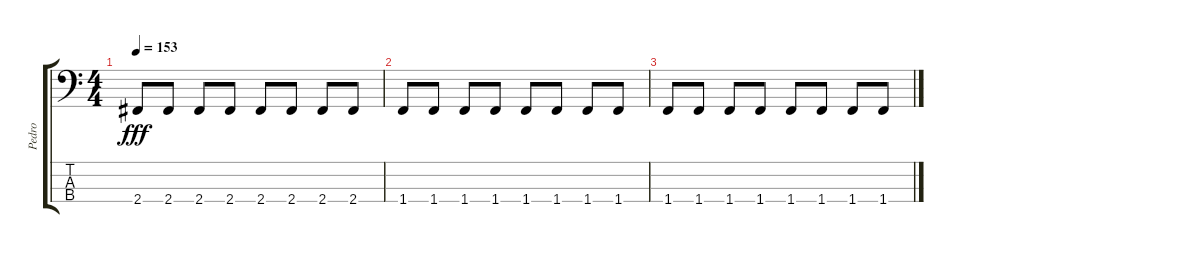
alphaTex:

\track ("Pedro" "Pedro") {instrument electricbassfinger}
\staff {score tabs}
\tuning (G2 D2 A1 E1) {hide}
\ts (4 4)
\tempo 153
\clef f4
\ks c
2.4.8{dy fff} 2.4.8 2.4.8 2.4.8 2.4.8 2.4.8 2.4.8 2.4.8 |
1.4.8 1.4.8 1.4.8 1.4.8 1.4.8 1.4.8 1.4.8 1.4.8 |
1.4.8 1.4.8 1.4.8 1.4.8 1.4.8 1.4.8 1.4.8 1.4.8
